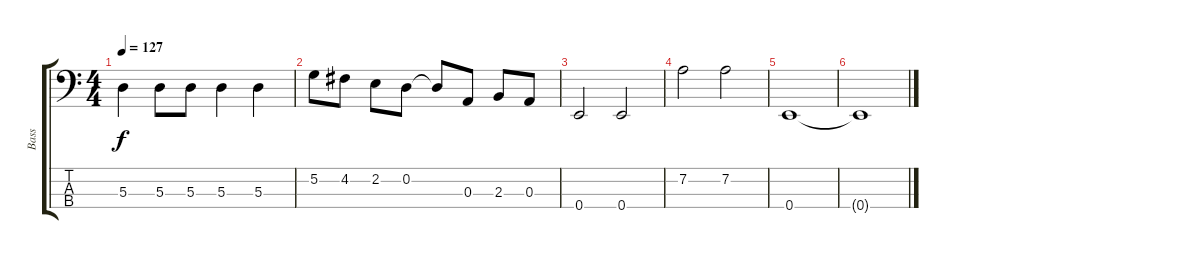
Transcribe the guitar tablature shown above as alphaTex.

\track ("Bass" "Bass") {instrument electricbassfinger}
\staff {score tabs}
\tuning (G2 D2 A1 E1) {hide}
\ts (4 4)
\tempo 127
\clef f4
\ks c
5.3.4{dy f} 5.3.8 5.3.8 5.3.4 5.3.4 |
5.2.8 4.2.8 2.2.8 0.2.8 0.2{t}.8 0.3.8 2.3.8 0.3.8 |
0.4.2 0.4.2 |
7.2.2 7.2.2 |
0.4.1 |
0.4{t}.1
